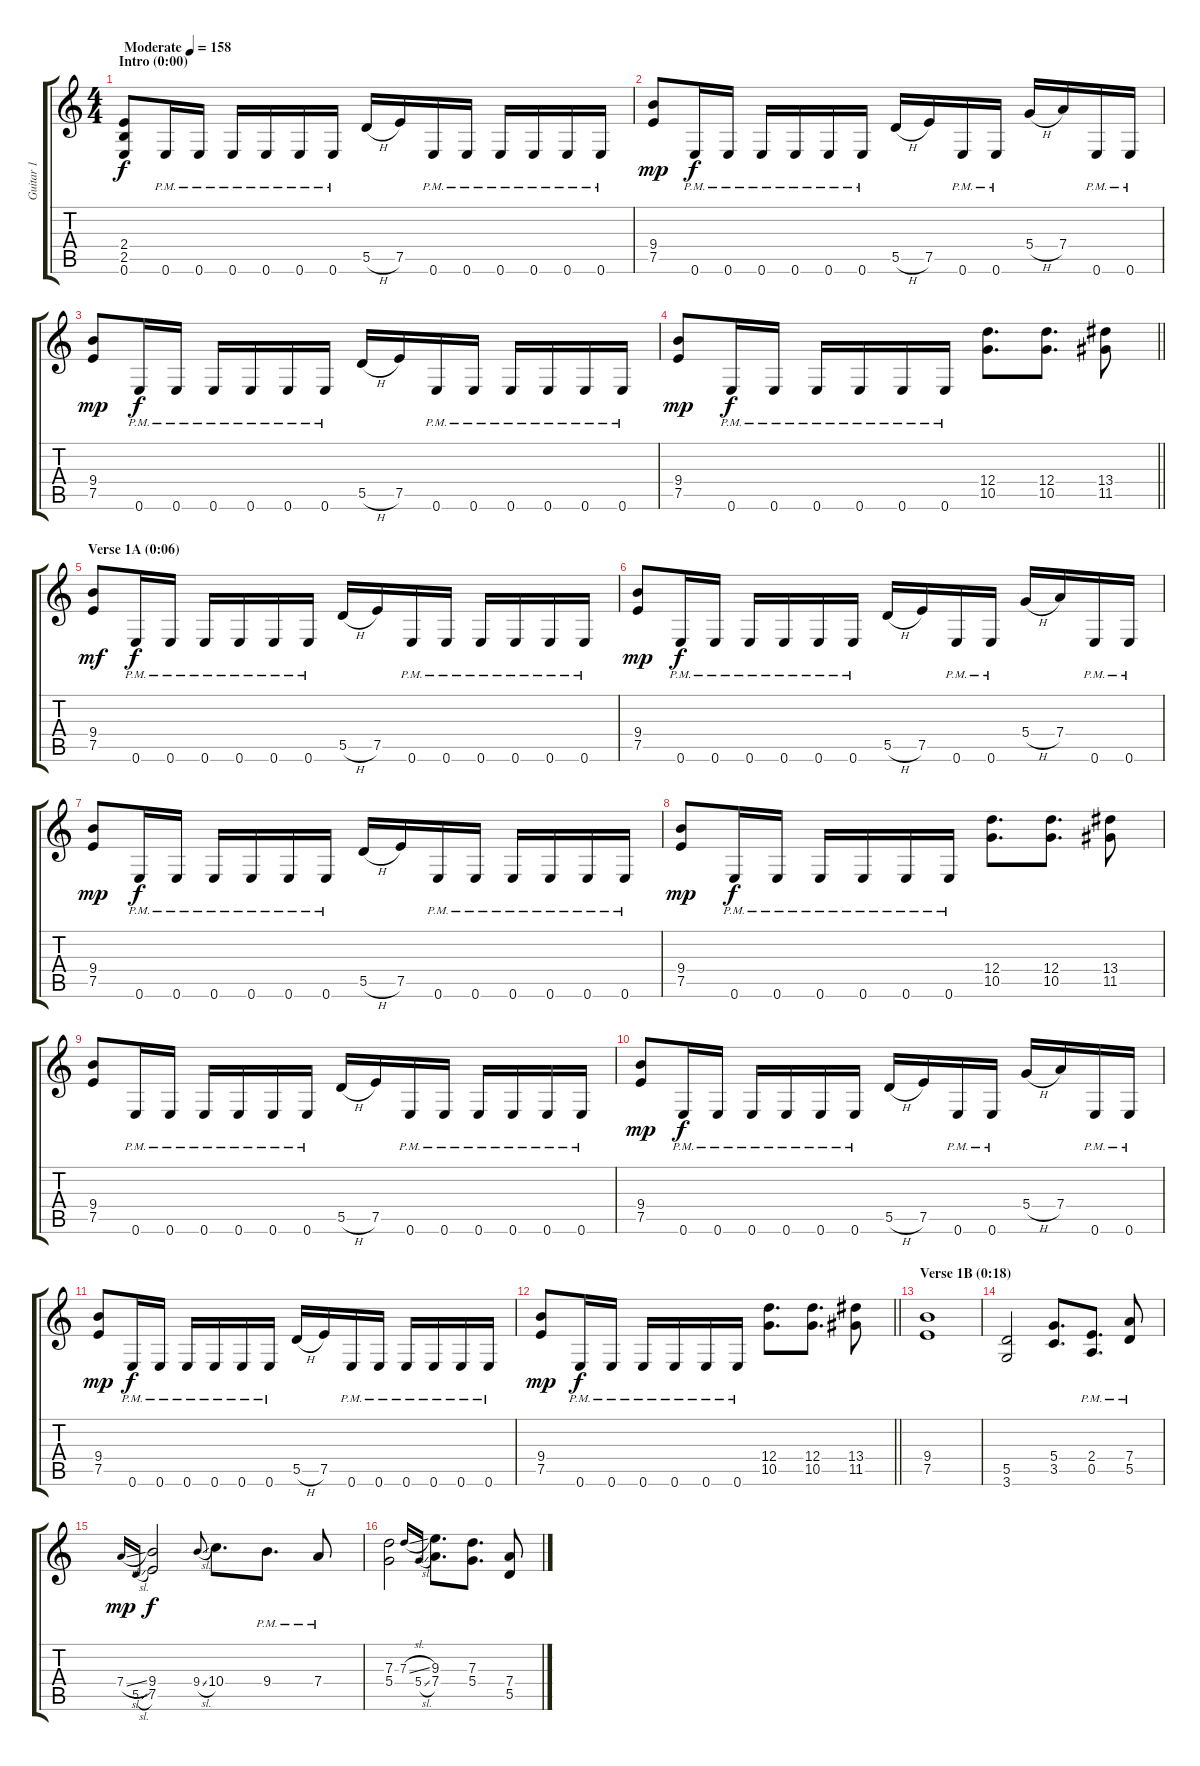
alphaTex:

\track ("Guitar 1" "Guitar 1") {instrument distortionguitar}
\staff {score tabs}
\tuning (E4 B3 G3 D3 A2 E2) {hide}
\ts (4 4)
\section ("" "Intro (0:00)")
\tempo (158 "Moderate")
\clef g2
\ks c
(2.4 2.5 0.6).8{dy f balance 13 instrument distortionguitar} 0.6{pm}.16 0.6{pm}.16 0.6{pm}.16 0.6{pm}.16 0.6{pm}.16 0.6{pm}.16 5.5{h}.16 7.5.16 0.6{pm}.16 0.6{pm}.16 0.6{pm}.16 0.6{pm}.16 0.6{pm}.16 0.6{pm}.16 |
(9.4 7.5).8{dy mp} 0.6{pm}.16{dy f} 0.6{pm}.16 0.6{pm}.16 0.6{pm}.16 0.6{pm}.16 0.6{pm}.16 5.5{h}.16 7.5.16 0.6{pm}.16 0.6{pm}.16 5.4{h}.16 7.4.16 0.6{pm}.16 0.6{pm}.16 |
(9.4 7.5).8{dy mp} 0.6{pm}.16{dy f} 0.6{pm}.16 0.6{pm}.16 0.6{pm}.16 0.6{pm}.16 0.6{pm}.16 5.5{h}.16 7.5.16 0.6{pm}.16 0.6{pm}.16 0.6{pm}.16 0.6{pm}.16 0.6{pm}.16 0.6{pm}.16 |
\barLineRight lightlight
(9.4 7.5).8{dy mp} 0.6{pm}.16{dy f} 0.6{pm}.16 0.6{pm}.16 0.6{pm}.16 0.6{pm}.16 0.6{pm}.16 (12.4 10.5).8{d} (12.4 10.5).8{d} (13.4 11.5).8 |
\section ("" "Verse 1A (0:06)")
(9.4 7.5).8{dy mf balance 3} 0.6{pm}.16{dy f} 0.6{pm}.16 0.6{pm}.16 0.6{pm}.16 0.6{pm}.16 0.6{pm}.16 5.5{h}.16 7.5.16 0.6{pm}.16 0.6{pm}.16 0.6{pm}.16 0.6{pm}.16 0.6{pm}.16 0.6{pm}.16 |
(9.4 7.5).8{dy mp} 0.6{pm}.16{dy f} 0.6{pm}.16 0.6{pm}.16 0.6{pm}.16 0.6{pm}.16 0.6{pm}.16 5.5{h}.16 7.5.16 0.6{pm}.16 0.6{pm}.16 5.4{h}.16 7.4.16 0.6{pm}.16 0.6{pm}.16 |
(9.4 7.5).8{dy mp} 0.6{pm}.16{dy f} 0.6{pm}.16 0.6{pm}.16 0.6{pm}.16 0.6{pm}.16 0.6{pm}.16 5.5{h}.16 7.5.16 0.6{pm}.16 0.6{pm}.16 0.6{pm}.16 0.6{pm}.16 0.6{pm}.16 0.6{pm}.16 |
(9.4 7.5).8{dy mp} 0.6{pm}.16{dy f} 0.6{pm}.16 0.6{pm}.16 0.6{pm}.16 0.6{pm}.16 0.6{pm}.16 (12.4 10.5).8{d} (12.4 10.5).8{d} (13.4 11.5).8 |
(9.4 7.5).8 0.6{pm}.16 0.6{pm}.16 0.6{pm}.16 0.6{pm}.16 0.6{pm}.16 0.6{pm}.16 5.5{h}.16 7.5.16 0.6{pm}.16 0.6{pm}.16 0.6{pm}.16 0.6{pm}.16 0.6{pm}.16 0.6{pm}.16 |
(9.4 7.5).8{dy mp} 0.6{pm}.16{dy f} 0.6{pm}.16 0.6{pm}.16 0.6{pm}.16 0.6{pm}.16 0.6{pm}.16 5.5{h}.16 7.5.16 0.6{pm}.16 0.6{pm}.16 5.4{h}.16 7.4.16 0.6{pm}.16 0.6{pm}.16 |
(9.4 7.5).8{dy mp} 0.6{pm}.16{dy f} 0.6{pm}.16 0.6{pm}.16 0.6{pm}.16 0.6{pm}.16 0.6{pm}.16 5.5{h}.16 7.5.16 0.6{pm}.16 0.6{pm}.16 0.6{pm}.16 0.6{pm}.16 0.6{pm}.16 0.6{pm}.16 |
\barLineRight lightlight
(9.4 7.5).8{dy mp} 0.6{pm}.16{dy f} 0.6{pm}.16 0.6{pm}.16 0.6{pm}.16 0.6{pm}.16 0.6{pm}.16 (12.4 10.5).8{d} (12.4 10.5).8{d} (13.4 11.5).8 |
\section ("" "Verse 1B (0:18)")
(9.4 7.5).1 |
(5.5 3.6).2 (5.4 3.5).8{d} (2.4{pm} 0.5{pm}).8{d} (7.4{pm} 5.5{pm}).8 |
7.4{sl}.16{gr onbeat dy mp} 5.5{sl}.16{gr onbeat} (9.4 7.5).2{dy f} 9.4{sl}.8{gr onbeat} 10.4.8{d} 9.4{pm}.8{d} 7.4{pm}.8 |
(7.3 5.4).2 7.3{sl}.16{gr onbeat} 5.4{sl}.16{gr onbeat} (9.3 7.4).8{d} (7.3 5.4).8{d} (7.4 5.5).8
